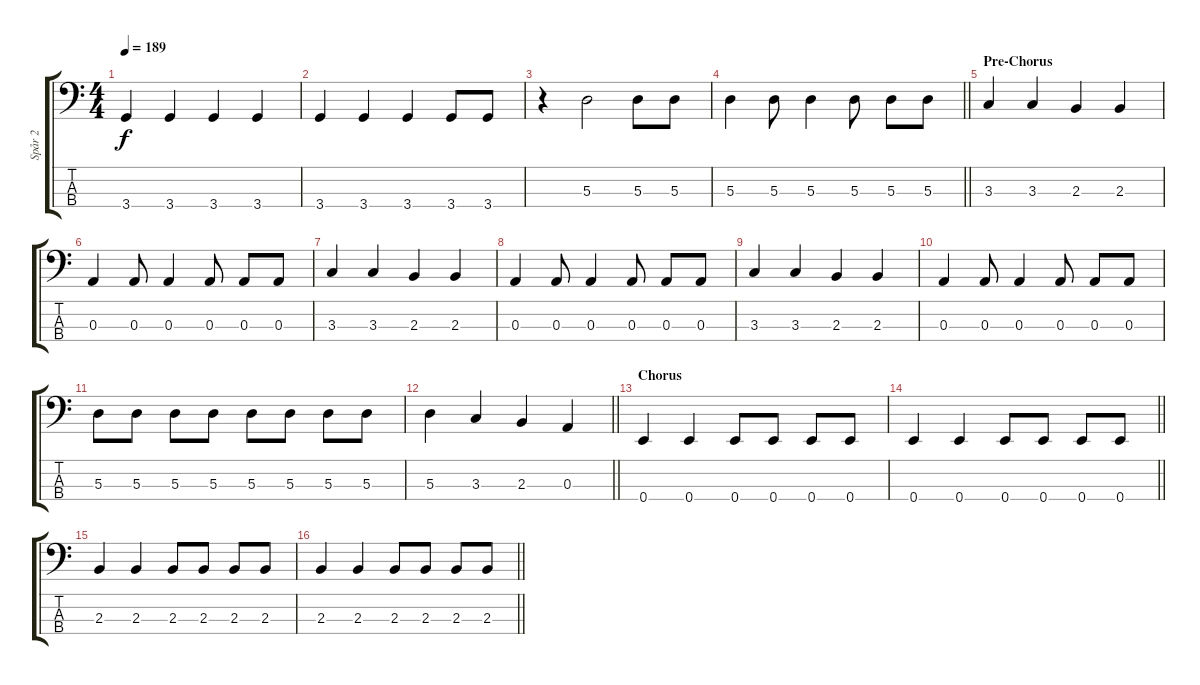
\track ("Spår 2" "Spår 2") {instrument electricbasspick}
\staff {score tabs}
\tuning (G2 D2 A1 E1) {hide}
\ts (4 4)
\tempo 189
\clef f4
\ks c
3.4.4{dy f} 3.4.4 3.4.4 3.4.4 |
3.4.4 3.4.4 3.4.4 3.4.8 3.4.8 |
r.4 5.3.2 5.3.8 5.3.8 |
\barLineRight lightlight
5.3.4 5.3.8 5.3.4 5.3.8 5.3.8 5.3.8 |
\section ("" "Pre-Chorus")
3.3.4 3.3.4 2.3.4 2.3.4 |
0.3.4 0.3.8 0.3.4 0.3.8 0.3.8 0.3.8 |
3.3.4 3.3.4 2.3.4 2.3.4 |
0.3.4 0.3.8 0.3.4 0.3.8 0.3.8 0.3.8 |
3.3.4 3.3.4 2.3.4 2.3.4 |
0.3.4 0.3.8 0.3.4 0.3.8 0.3.8 0.3.8 |
5.3.8 5.3.8 5.3.8 5.3.8 5.3.8 5.3.8 5.3.8 5.3.8 |
\barLineRight lightlight
5.3.4 3.3.4 2.3.4 0.3.4 |
\section ("" "Chorus")
0.4.4 0.4.4 0.4.8 0.4.8 0.4.8 0.4.8 |
\barLineRight lightlight
0.4.4 0.4.4 0.4.8 0.4.8 0.4.8 0.4.8 |
2.3.4 2.3.4 2.3.8 2.3.8 2.3.8 2.3.8 |
\barLineRight lightlight
2.3.4 2.3.4 2.3.8 2.3.8 2.3.8 2.3.8
